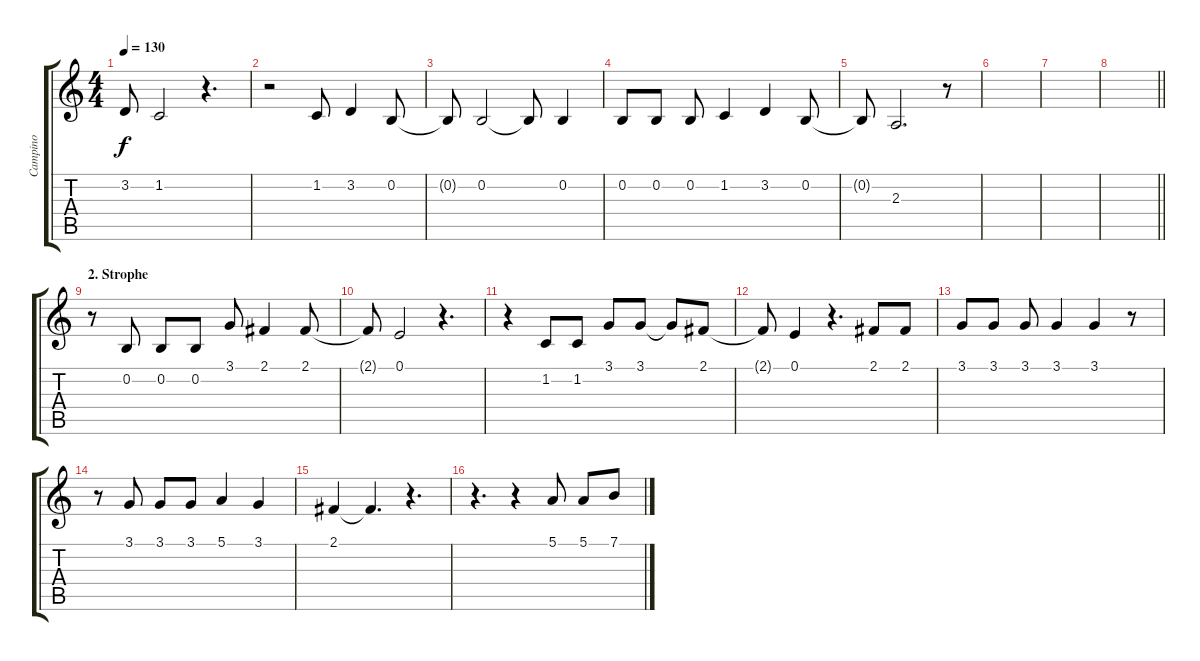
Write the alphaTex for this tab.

\track ("Campino" "Campino") {instrument synthvoice}
\staff {score tabs}
\tuning (E4 B3 G3 D3 A2 E2) {hide}
\ts (4 4)
\tempo 130
\clef g2
\ks c
3.2{t}.8{dy f} 1.2.2 r.4{d} |
r.2 1.2.8 3.2.4 0.2.8 |
0.2{t}.8 0.2.2 0.2{t}.8 0.2.4 |
0.2.8 0.2.8 0.2.8 1.2.4 3.2.4 0.2.8 |
0.2{t}.8 2.3.2{d} r.8 |
|
|
\barLineRight lightlight
|
\section ("" "2. Strophe")
r.8 0.2.8 0.2.8 0.2.8 3.1.8 2.1.4 2.1.8 |
2.1{t}.8 0.1.2 r.4{d} |
r.4 1.2.8 1.2.8 3.1.8 3.1.8 3.1{t}.8 2.1.8 |
2.1{t}.8 0.1.4 r.4{d} 2.1.8 2.1.8 |
3.1.8 3.1.8 3.1.8 3.1.4 3.1.4 r.8 |
r.8 3.1.8 3.1.8 3.1.8 5.1.4 3.1.4 |
2.1.4 2.1{t}.4{d} r.4{d} |
r.4{d} r.4 5.1.8 5.1.8 7.1.8
